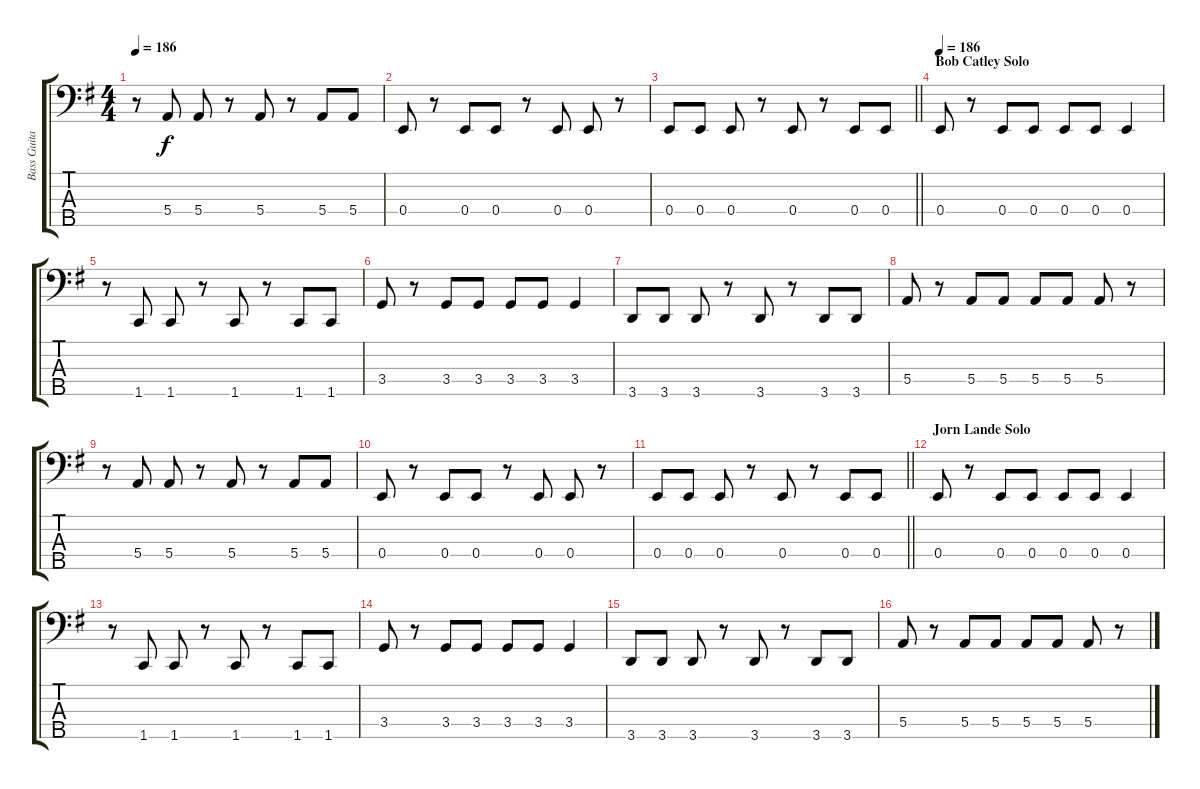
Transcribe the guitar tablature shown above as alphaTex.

\track ("Bass Guitar - Arjen Lucassen" "Bass Guita") {instrument electricbassfinger}
\staff {score tabs}
\tuning (G2 D2 A1 E1 B0) {hide}
\ts (4 4)
\tempo 186
\clef f4
\ks eminor
r.8{dy f} 5.4.8 5.4.8 r.8 5.4.8 r.8 5.4.8 5.4.8 |
0.4.8 r.8 0.4.8 0.4.8 r.8 0.4.8 0.4.8 r.8 |
\barLineRight lightlight
0.4.8 0.4.8 0.4.8 r.8 0.4.8 r.8 0.4.8 0.4.8 |
\section ("" "Bob Catley Solo")
\tempo 186
0.4.8 r.8 0.4.8 0.4.8 0.4.8 0.4.8 0.4.4 |
r.8 1.5.8 1.5.8 r.8 1.5.8 r.8 1.5.8 1.5.8 |
3.4.8 r.8 3.4.8 3.4.8 3.4.8 3.4.8 3.4.4 |
3.5.8 3.5.8 3.5.8 r.8 3.5.8 r.8 3.5.8 3.5.8 |
5.4.8 r.8 5.4.8 5.4.8 5.4.8 5.4.8 5.4.8 r.8 |
r.8 5.4.8 5.4.8 r.8 5.4.8 r.8 5.4.8 5.4.8 |
0.4.8 r.8 0.4.8 0.4.8 r.8 0.4.8 0.4.8 r.8 |
\barLineRight lightlight
0.4.8 0.4.8 0.4.8 r.8 0.4.8 r.8 0.4.8 0.4.8 |
\section ("" "Jorn Lande Solo")
0.4.8 r.8 0.4.8 0.4.8 0.4.8 0.4.8 0.4.4 |
r.8 1.5.8 1.5.8 r.8 1.5.8 r.8 1.5.8 1.5.8 |
3.4.8 r.8 3.4.8 3.4.8 3.4.8 3.4.8 3.4.4 |
3.5.8 3.5.8 3.5.8 r.8 3.5.8 r.8 3.5.8 3.5.8 |
5.4.8 r.8 5.4.8 5.4.8 5.4.8 5.4.8 5.4.8 r.8
